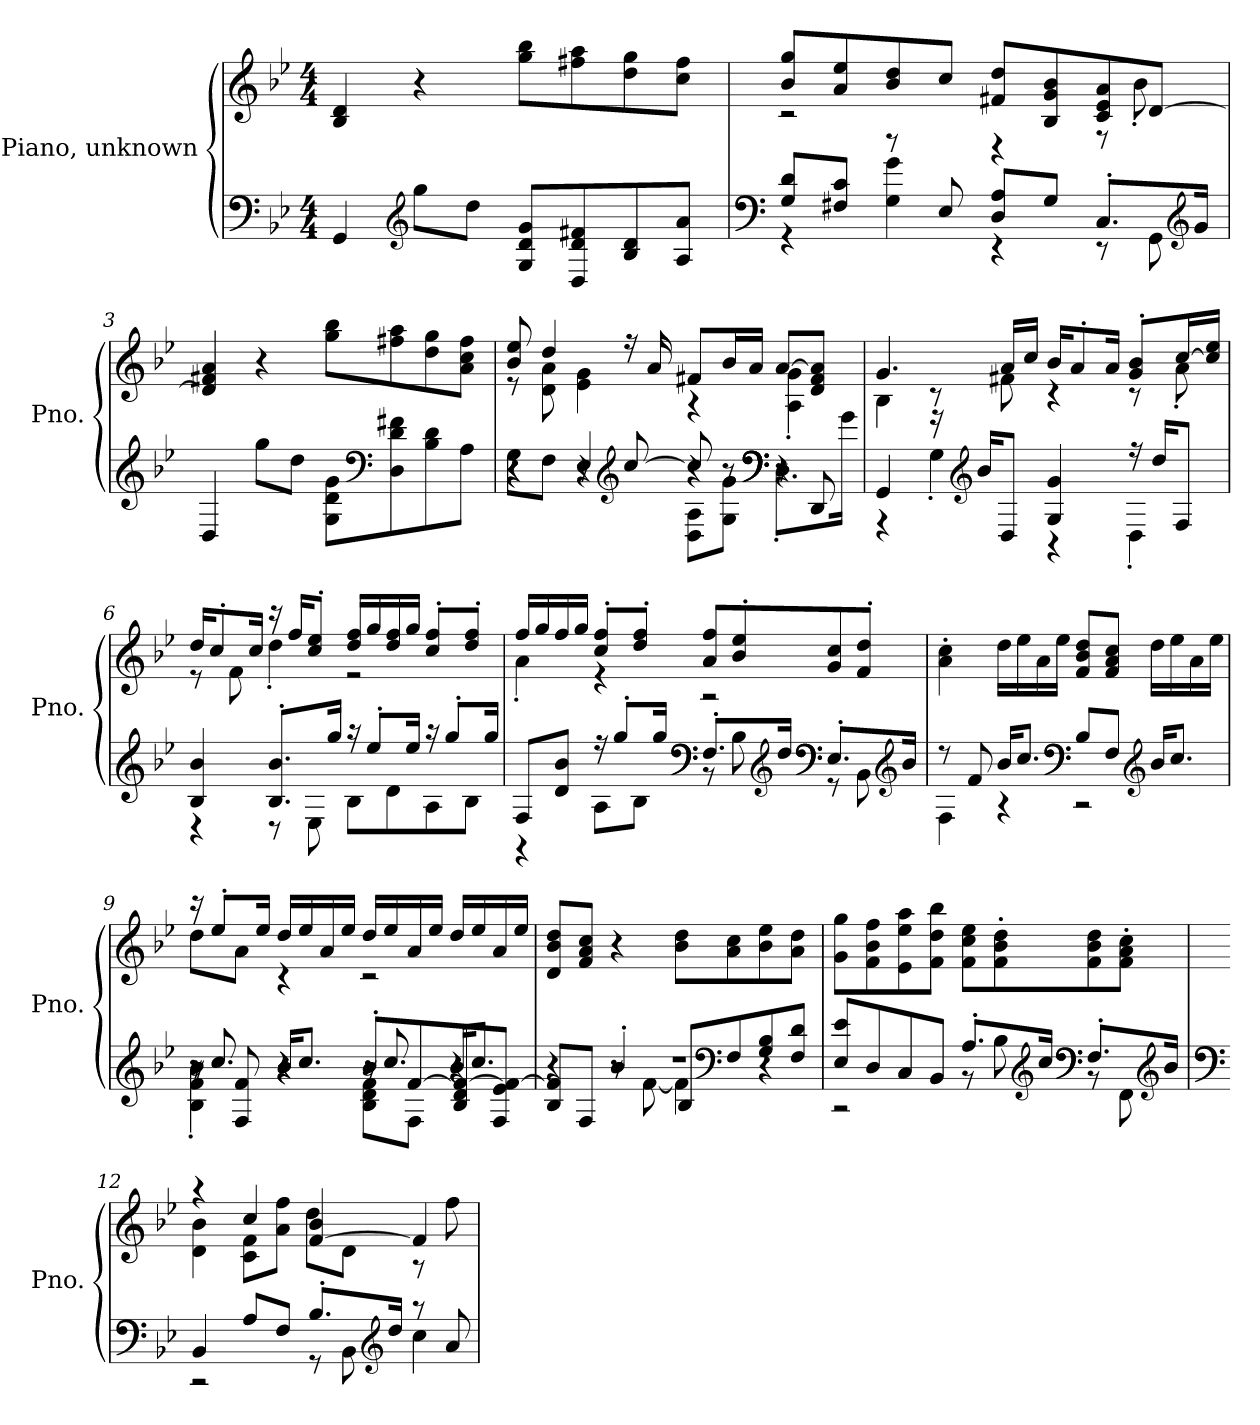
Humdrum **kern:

**kern	**kern
*part1	*part1
*staff2	*staff1
*I"Piano, unknown	*
*I'Pno.	*
*clefF4	*clefG2
*k[b-e-]	*k[b-e-]
*M4/4	*M4/4
*MM120	*MM120
=1	=1
4GG/	4B-/ 4d/
*clefG2	*
8gg\L	4r
8dd\J	.
8G/ 8d/ 8g/L	8gg\ 8bb-\L
8D/ 8d/ 8f#X/	8ff#X\ 8aa\
8B-/ 8d/	8dd\ 8gg\
8A/ 8a/J	8cc\ 8ff#\J
=2	=2
*clefF4	*
*^	*^
8G/ 8d/L	4r	8b-/ 8gg/L	2r
8F#X/ 8c/J	.	8a/ 8ee-/	.
8r	4G\ 4g\	8b-/ 8dd/	.
8E-/	.	8cc/J	.
8D/ 8A/L	4r	8f#X/ 8dd/L	4r
8G/J	.	8B-/ 8g/ 8b-/	.
8.C'/L	8r	8c/ 8e-/ 8a/	8r
.	8GG\	[8d/J	8b-'\
*clefG2	*	*	*
16g/Jk	.	.	.
*v	*v	*	*
*	*v	*v
=3	=3
4D/	4d/] 4f#X/ 4a/
8gg\L	4r
8dd\J	.
8G\ 8d\ 8g\L	8gg\ 8bb-\L
*clefF4	*
8D\ 8d\ 8f#X\	8ff#X\ 8aa\
8B-\ 8d\	8dd\ 8gg\
8A\J	8a\ 8cc\ 8ff#\J
!!LO:LB:g=z
=4	=4
*^	*^
*	*^	*	*
4r	8G\L	4r	8b-/ 8ee-/	8r
.	8F\J	.	4dd/	8d\ 8a\
8r	4r	4E-/	.	4e-\ 4g\
*clefG2	*	*	*	*
[8cc/	.	.	16r	.
.	.	.	16a/	.
8cc/]	8D\ 8A\L	4r	8f#X/L	4r
8r	8G\ 8g\J	.	16b-/L	.
.	.	.	16a/JJ	.
*clefF4	*	*	*	*
4r	8.D'\L	8r	[8a/L	4A\' 4g\'
.	.	8DD/	8d/ 8f#/ 8a/]J	.
.	16g\Jk	.	.	.
*	*v	*v	*	*
=5	=5	=5	=5
4GG/	4r	4.g/	4B-\
16r	4G'\	.	8r
*clefG2	*	*	*
16b-/KL	.	.	.
8D/J	.	16a/LL	8f#X\
.	.	16cc/JJ	.
4G/ 4g/	4r	16b-/KL	4r
.	.	8a'/	.
.	.	16a/Jk	.
16r	4D'\	8g/' 8b-/'L	8r
16dd/KL	.	.	.
8F/J	.	[16cc/L	8a'\
.	.	16cc/] 16ee-/JJ	.
!!LO:LB:g=z	!!
=6	=6	=6	=6
4B-/ 4b-/	4r	16dd/KL	8r
.	.	8cc'/	.
.	.	.	8f\
.	.	16cc/Jk	.
8.B-/' 8.b-/'L	8r	16r	4dd'\
.	.	16ff/KL	.
.	8E-\	8cc/' 8ee-/'J	.
16gg/Jk	.	.	.
16r	8B-\L	16dd/ 16ff/LL	2r
8ee-'/L	.	16gg/	.
.	8d\	16dd/ 16ff/	.
16ee-/Jk	.	16gg/JJ	.
16r	8A\	8cc/' 8ff/'L	.
8gg'/L	.	.	.
.	8B-\J	8dd/' 8ff/'J	.
16gg/Jk	.	.	.
=7	=7	=7	=7
8F/L	4r	16ff/LL	4a'\
.	.	16gg/	.
8d/ 8b-/J	.	16ff/	.
.	.	16gg/JJ	.
16r	8A\L	8cc/' 8ff/'L	4r
8gg'/L	.	.	.
.	8B-\J	8dd/' 8ff/'J	.
16gg/Jk	.	.	.
*clefF4	*	*	*
8.F'/L	8r	8a/ 8ff/L	2r
.	8B-\	8b-/' 8ee-/'	.
*clefG2	*	*	*
16dd/Jk	.	.	.
*clefF4	*	*	*
8.E-'/L	8r	8g/ 8cc/	.
.	8BB-\	8f/' 8dd/'J	.
*clefG2	*	*	*
16b-/Jk	.	.	.
*	*	*v	*v
!!LO:LB:g=z
=8	=8	=8
8r	4F\	4a\' 4cc\'
8f/	.	.
16b-/KL	4r	16dd\LL
8.cc/J	.	16ee-\
.	.	16a\
.	.	16ee-\JJ
*clefF4	*	*
8B-/L	2r	8f/ 8b-/ 8dd/L
8F/J	.	8f/ 8a/ 8cc/J
*clefG2	*	*
16b-/KL	.	16dd\LL
8.cc/J	.	16ee-\
.	.	16a\
.	.	16ee-\JJ
=9	=9	=9
*	*^	*^
16r	4B-\' 4f\' 4b-\'	8r	16r	8dd\L
8.cc/	.	.	8ee-'/L	.
.	.	8F/ 8f/	.	8a\J
.	.	.	16ee-/Jk	.
4r	4r	16b-/KL	16dd/LL	4r
.	.	8.cc/J	16ee-/	.
.	.	.	16a/	.
.	.	.	16ee-/JJ	.
16r	8B-\ 8d\ 8f\L	8b-'/L	16dd/LL	2r
8.cc/	.	.	16ee-/	.
.	8F\J	[8f/	16a/	.
.	.	.	16ee-/JJ	.
16b-/KL	4r	8B-/ 8d/ 8f/_	16dd/LL	.
8.cc/J	.	.	16ee-/	.
.	.	8F/ 8e-/ 8f/_J	16a/	.
.	.	.	16ee-/JJ	.
*	*	*	*v	*v
=10	=10	=10	=10
1r	4r	8B-/ 8f/]L	8d/ 8b-/ 8dd/L
.	.	8F/J	8f/ 8a/ 8cc/J
.	8r	4b-'/	4r
.	[8f\	.	.
.	4f\]	8B-/L	8b-\ 8dd\L
*clefF4	*	*	*
.	.	8F/	8a\ 8cc\
.	4r	8G/ 8B-/	8b-\ 8ee-\
.	.	8F/ 8d/J	8a\ 8dd\J
*	*v	*v	*
!!LO:LB:g=z
=11	=11	=11
8E-/ 8e-/L	2r	8g\ 8gg\L
8D/	.	8f\ 8b-\ 8ff\
8C/	.	8e-\ 8ee-\ 8aa\
8BB-/J	.	8f\ 8dd\ 8bb-\J
8.A'/L	8r	8f\ 8cc\ 8ee-\L
.	8B-\	8f\' 8b-\' 8dd\'
*clefG2	*	*
16cc/Jk	.	.
*clefF4	*	*
8.F'/L	8r	8f\ 8b-\ 8dd\
.	8FF\	8f\' 8a\' 8cc\'J
*clefG2	*	*
16b-/Jk	.	.
=12	=12	=12
*clefF4	*	*
*	*	*^
4BB-/	2r	4r	4d\ 4b-\
8A/L	.	4cc/	8c\ 8f\L
8F/J	.	.	8a\ 8ff\J
8.B-'/L	8r	[4f/ 4b-/	8dd\L
.	8BB-\	.	8d\J
*clefG2	*	*	*
16dd/Jk	.	.	.
8r	4cc\	4f/]	8r
8a/	.	.	8ff\
*v	*v	*	*
*	*v	*v
=	=
*-	*-
